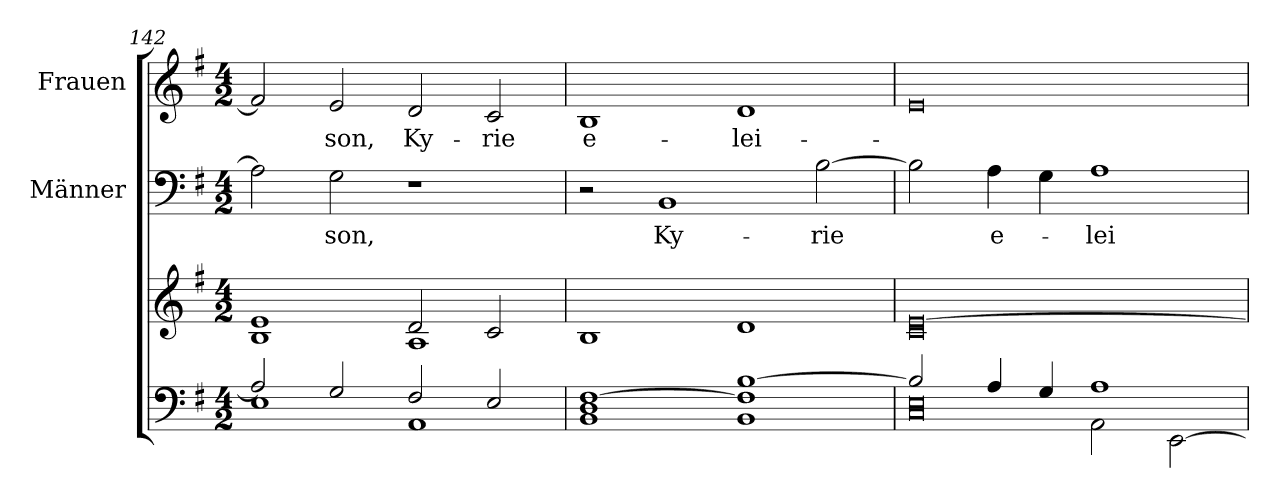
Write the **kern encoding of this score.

**kern	**kern	**kern	**text	**kern	**text
*part3	*part3	*part2	*part2	*part1	*part1
*staff4	*staff3	*staff2	*staff2	*staff1	*staff1
*	*	*I"Männer	*	*I"Frauen	*
!!LO:LB:g=z
*clefF4	*clefG2	*clefF4	*	*clefG2	*
*k[f#]	*k[f#]	*k[f#]	*	*k[f#]	*
*G:	*G:	*G:	*	*G:	*
*M4/2	*M4/2	*M4/2	*	*M4/2	*
=142	=142	=142	=142	=142	=142
*^	*^	*	*	*	*
2A/]	1E	1e	1B	2A\]	.	2f#/]	.
!	!	!	!	!	!LO:LY:b	!	!LO:LY:b
2G/	.	.	.	2G\	-son,	2e/	-son,
!	!	!	!	!	!	!	!LO:LY:b
2F#/	1AA	2d/	1A	1r	.	2d/	Ky-
!	!	!	!	!	!	!	!LO:LY:b
2E/	.	2c/	.	.	.	2c/	-rie
*	*	*v	*v	*	*	*	*
=143	=143	=143	=143	=143	=143	=143
!	!	!	!	!	!	!LO:LY:b
[>1F#	1BB 1D	1B	2r	.	1B	e-
!	!	!	!	!LO:LY:b	!	!
.	.	.	1BB	Ky-	.	.
!	!	!	!	!	!	!LO:LY:b
1F#] [>1B	1BB	1d	.	.	1d	-lei-
!	!	!	!	!LO:LY:b	!	!
.	.	.	[2B\	-rie	.	.
=144	=144	=144	=144	=144	=144	=144
*	*^	*^	*	*	*	*
2B/]	0C 0E	1ryy	[>0e	0c	2B\]	.	0e	.
!	!	!	!	!	!	!LO:LY:b	!	!
4A/	.	.	.	.	4A\	e-	.	.
4G/	.	.	.	.	4G\	.	.	.
!	!	!	!	!	!	!LO:LY:b	!	!
1A	.	2AA\	.	.	1A	-lei-	.	.
.	.	[<2EE\	.	.	.	.	.	.
*v	*v	*v	*	*	*	*	*	*
*	*v	*v	*	*	*	*
=	=	=	=	=	=
*-	*-	*-	*-	*-	*-
